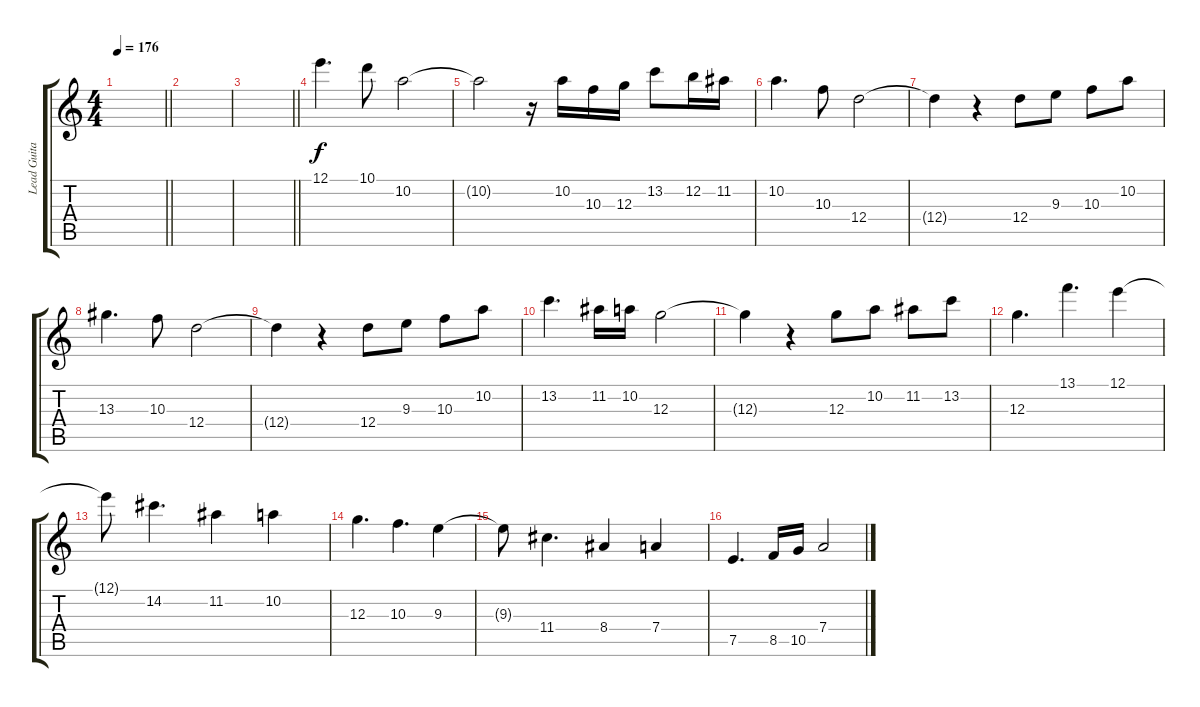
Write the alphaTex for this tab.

\track ("Lead Guitar" "Lead Guita") {instrument guitarharmonics}
\staff {score tabs}
\tuning (E4 B3 G3 D3 A2 E2) {hide}
\ts (4 4)
\tempo 176
\clef g2
\barLineRight lightlight
\ks c
|
|
\barLineRight lightlight
|
12.1.4{d} 10.1.8 10.2.2 |
10.2{t}.2 r.16 10.2.16 10.3.16 12.3.16 13.2.8 12.2.16 11.2.16 |
10.2.4{d} 10.3.8 12.4.2 |
12.4{t}.4 r.4 12.4.8 9.3.8 10.3.8 10.2.8 |
13.3.4{d} 10.3.8 12.4.2 |
12.4{t}.4 r.4 12.4.8 9.3.8 10.3.8 10.2.8 |
13.2.4{d} 11.2.16 10.2.16 12.3.2 |
12.3{t}.4 r.4 12.3.8 10.2.8 11.2.8 13.2.8 |
12.3.4{d} 13.1.4{d} 12.1.4 |
12.1{t}.8 14.2.4{d} 11.2.4 10.2.4 |
12.3.4{d} 10.3.4{d} 9.3.4 |
9.3{t}.8 11.4.4{d} 8.4.4 7.4.4 |
7.5.4{d} 8.5.16 10.5.16 7.4.2
